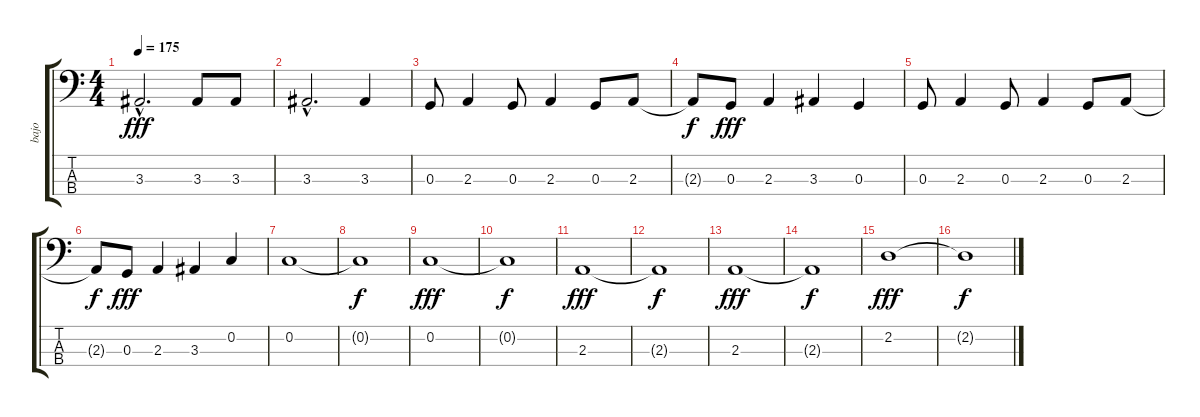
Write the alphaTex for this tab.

\track ("bajo" "bajo") {instrument electricbassfinger}
\staff {score tabs}
\tuning (F2 C2 G1 C1) {hide}
\ts (4 4)
\tempo 175
\clef f4
\ks c
3.3{hac}.2{d dy fff} 3.3.8 3.3.8 |
3.3{hac}.2{d} 3.3.4 |
0.3.8 2.3.4 0.3.8 2.3.4 0.3.8 2.3.8 |
2.3{t}.8{dy f} 0.3.8{dy fff} 2.3.4 3.3.4 0.3.4 |
0.3.8 2.3.4 0.3.8 2.3.4 0.3.8 2.3.8 |
2.3{t}.8{dy f} 0.3.8{dy fff} 2.3.4 3.3.4 0.2.4 |
0.2.1 |
0.2{t}.1{dy f} |
0.2.1{dy fff} |
0.2{t}.1{dy f} |
2.3.1{dy fff} |
2.3{t}.1{dy f} |
2.3.1{dy fff} |
2.3{t}.1{dy f} |
2.2.1{dy fff} |
2.2{t}.1{dy f}
